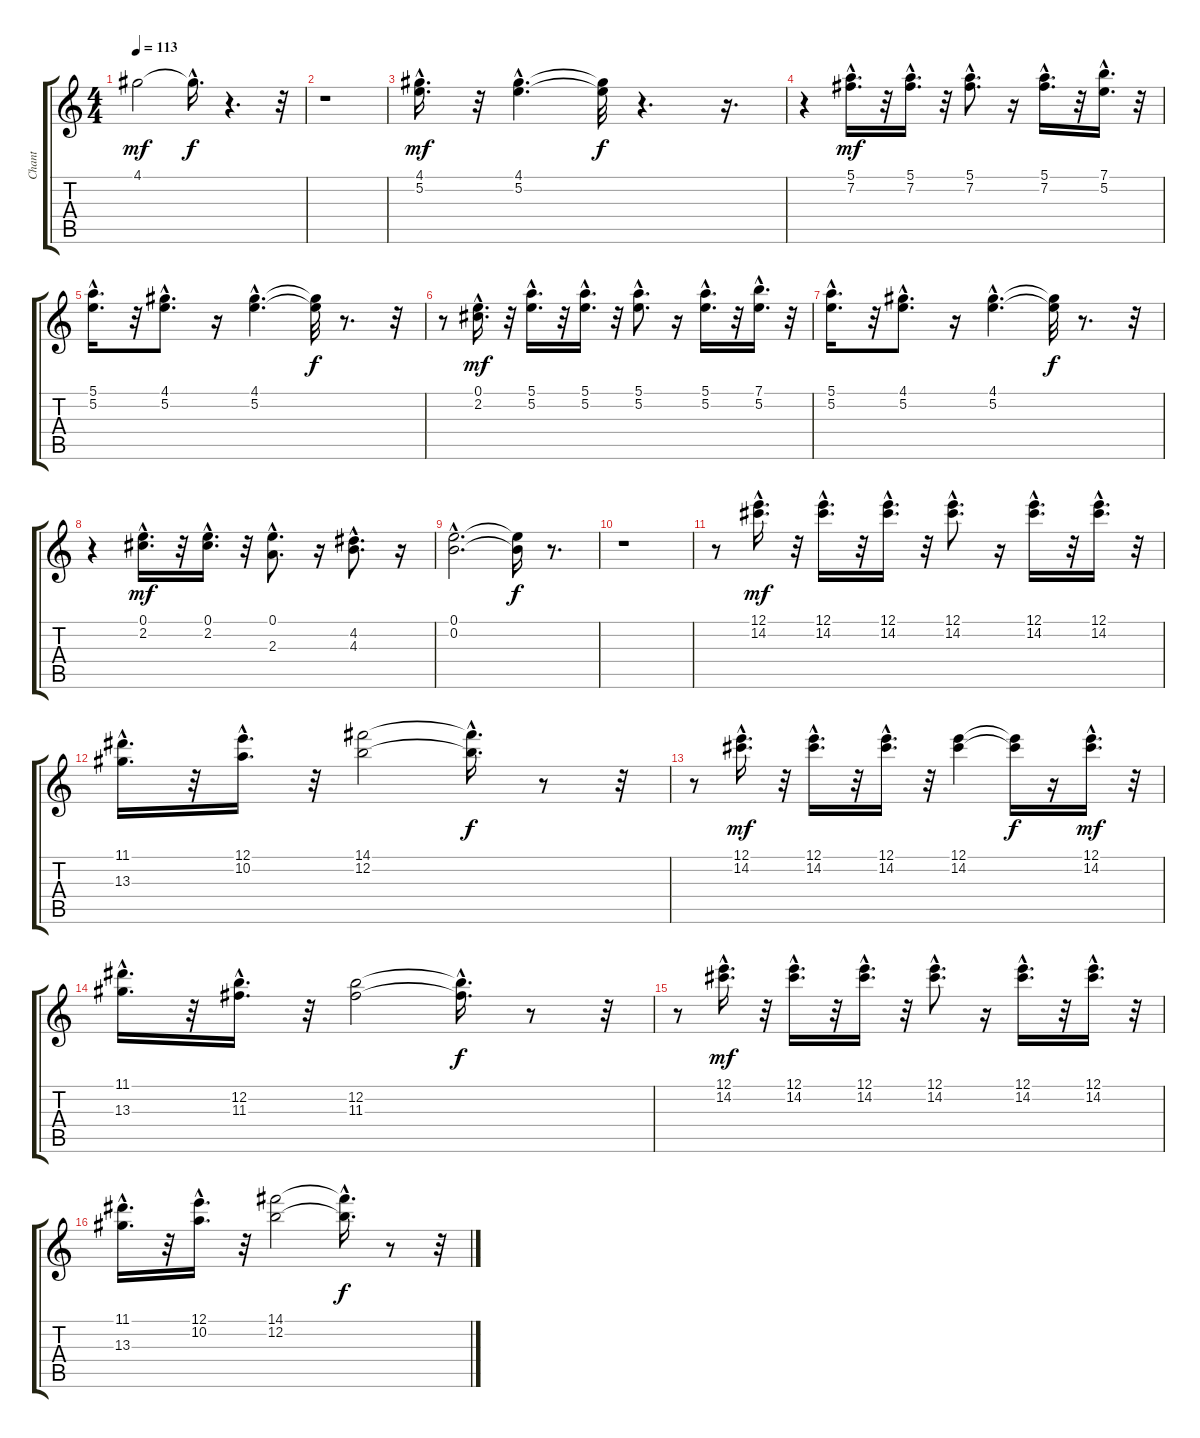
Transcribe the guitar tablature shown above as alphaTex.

\track ("Chant" "Chant") {instrument electricguitarjazz}
\staff {score tabs}
\tuning (E4 B3 G3 D3 A2 E2) {hide}
\ts (4 4)
\tempo 113
\clef g2
\ks c
4.1.2{dy mf} 4.1{hac t}.16{d dy f} r.4{d} r.32 |
r.1 |
(4.1{hac} 5.2{hac}).16{d dy mf} r.32 (4.1{hac} 5.2{hac}).4{d} (4.1{t} 5.2{t}).32{dy f} r.4{d} r.16{d} |
r.4 (5.1{hac} 7.2{hac}).16{d dy mf} r.32 (5.1{hac} 7.2{hac}).16{d} r.32 (5.1{hac} 7.2{hac}).8{d} r.16 (5.1{hac} 7.2{hac}).16{d} r.32 (7.1{hac} 5.2{hac}).16{d} r.32 |
(5.1{hac} 5.2{hac}).16{d} r.32 (4.1{hac} 5.2{hac}).8{d} r.16 (4.1{hac} 5.2{hac}).4{d} (4.1{t} 5.2{t}).32{dy f} r.8{d} r.32 |
r.8 (0.1{hac} 2.2{hac}).16{d dy mf} r.32 (5.1{hac} 5.2{hac}).16{d} r.32 (5.1{hac} 5.2{hac}).16{d} r.32 (5.1{hac} 5.2{hac}).8{d} r.16 (5.1{hac} 5.2{hac}).16{d} r.32 (7.1{hac} 5.2{hac}).16{d} r.32 |
(5.1{hac} 5.2{hac}).16{d} r.32 (4.1{hac} 5.2{hac}).8{d} r.16 (4.1{hac} 5.2{hac}).4{d} (4.1{t} 5.2{t}).32{dy f} r.8{d} r.32 |
r.4 (0.1{hac} 2.2{hac}).16{d dy mf} r.32 (0.1{hac} 2.2{hac}).16{d} r.32 (0.1{hac} 2.3{hac}).8{d} r.16 (4.2{hac} 4.3{hac}).8{d} r.16 |
(0.1{hac} 0.2{hac}).2{d} (0.1{t} 0.2{t}).16{dy f} r.8{d} |
r.1 |
r.8 (12.1{hac} 14.2{hac}).16{d dy mf} r.32 (12.1{hac} 14.2{hac}).16{d} r.32 (12.1{hac} 14.2{hac}).16{d} r.32 (12.1{hac} 14.2{hac}).8{d} r.16 (12.1{hac} 14.2{hac}).16{d} r.32 (12.1{hac} 14.2{hac}).16{d} r.32 |
(11.1{hac} 13.3{hac}).16{d} r.32 (12.1{hac} 10.2{hac}).16{d} r.32 (14.1 12.2).2 (14.1{hac t} 12.2{hac t}).16{d dy f} r.8 r.32 |
r.8 (12.1{hac} 14.2{hac}).16{d dy mf} r.32 (12.1{hac} 14.2{hac}).16{d} r.32 (12.1{hac} 14.2{hac}).16{d} r.32 (12.1 14.2).4 (12.1{t} 14.2{t}).16{dy f} r.16 (12.1{hac} 14.2{hac}).16{d dy mf} r.32 |
(11.1{hac} 13.3{hac}).16{d} r.32 (12.2{hac} 11.3{hac}).16{d} r.32 (12.2 11.3).2 (12.2{hac t} 11.3{hac t}).16{d dy f} r.8 r.32 |
r.8 (12.1{hac} 14.2{hac}).16{d dy mf} r.32 (12.1{hac} 14.2{hac}).16{d} r.32 (12.1{hac} 14.2{hac}).16{d} r.32 (12.1{hac} 14.2{hac}).8{d} r.16 (12.1{hac} 14.2{hac}).16{d} r.32 (12.1{hac} 14.2{hac}).16{d} r.32 |
(11.1{hac} 13.3{hac}).16{d} r.32 (12.1{hac} 10.2{hac}).16{d} r.32 (14.1 12.2).2 (14.1{hac t} 12.2{hac t}).16{d dy f} r.8 r.32
